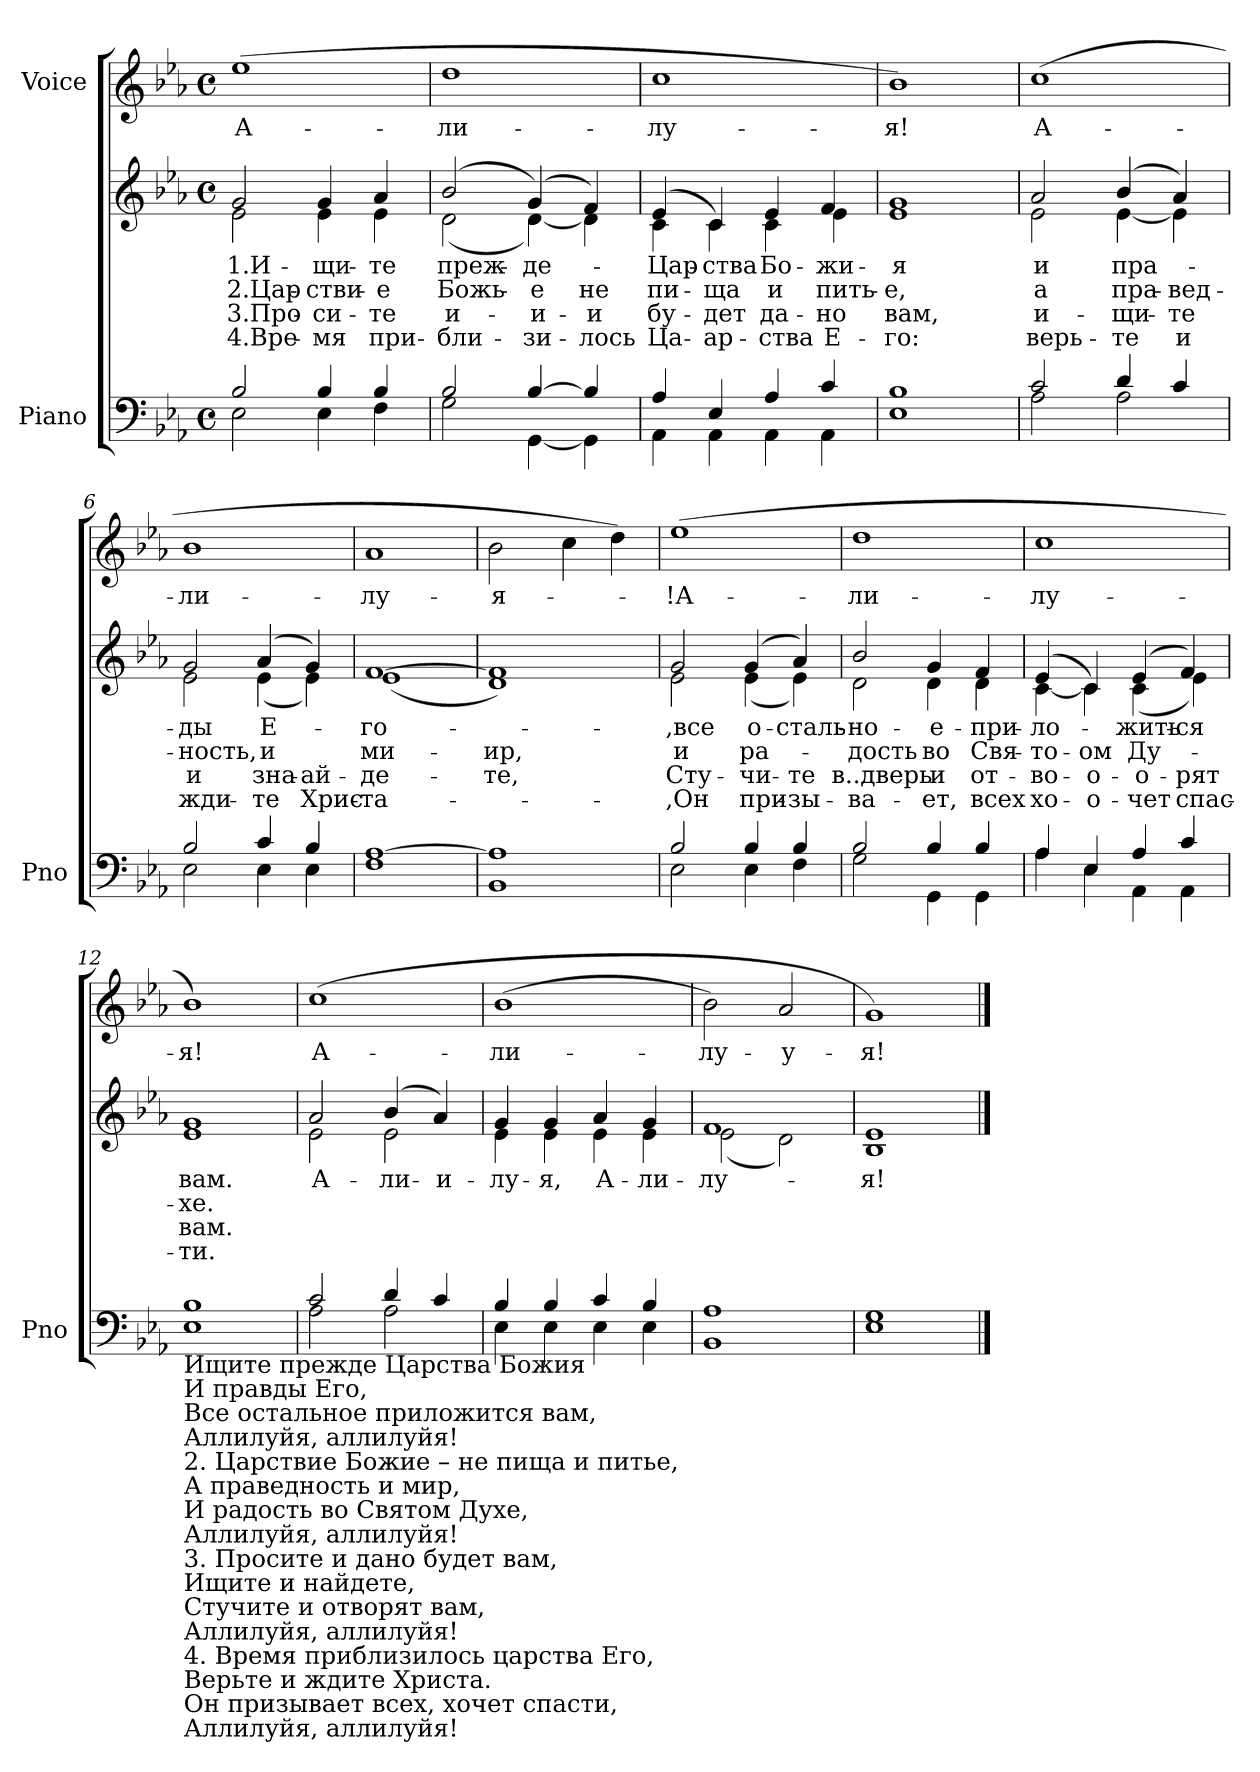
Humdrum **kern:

**kern	**kern	**text	**text	**text	**text	**kern	**text
*part2	*part2	*part2	*part2	*part2	*part2	*part1	*part1
*staff3	*staff2	*staff2	*staff2	*staff2	*staff2	*staff1	*staff1
*I"Piano	*	*	*	*	*	*I"Voice	*
*I'Pno	*	*	*	*	*	*	*
*clefF4	*clefG2	*	*	*	*	*clefG2	*
*k[b-e-a-]	*k[b-e-a-]	*	*	*	*	*k[b-e-a-]	*
*M4/4	*M4/4	*	*	*	*	*M4/4	*
*met(c)	*met(c)	*	*	*	*	*met(c)	*
*MM120	*MM120	*	*	*	*	*MM120	*
=1	=1	=1	=1	=1	=1	=1	=1
*^	*	*	*	*	*	*	*
!	!	!	!LO:LY:b	!LO:LY:b	!LO:LY:b	!LO:LY:b	!	!LO:LY:b
*	*	*^	*	*	*	*	*	*
2B-/	2E-\	2g/	2e-\	1.И-	2.Цар-	3.Про-	4.Вре-	(>1ee-	А-
!	!	!	!	!LO:LY:b	!LO:LY:b	!LO:LY:b	!LO:LY:b	!	!
4B-/	4E-\	4g/	4e-\	-щи-	-стви-	-си-	-мя	.	.
!	!	!	!	!LO:LY:b	!LO:LY:b	!LO:LY:b	!LO:LY:b	!	!
4B-/	4F\	4a-/	4e-\	-те	-е	-те	при-	.	.
=2	=2	=2	=2	=2	=2	=2	=2	=2	=2
!	!	!	!	!LO:LY:b	!LO:LY:b	!LO:LY:b	!LO:LY:b	!	!LO:LY:b
2B-/	2G\	(>2b-/	(<2d\	преж-	Божь-	и-	-бли-	1dd	-ли-
!	!	!	!	!LO:LY:b	!LO:LY:b	!LO:LY:b	!LO:LY:b	!	!
[4B-/	[4GG\	(>4g/)	[4d\)	-де-	-е	-и-	-зи-	.	.
!	!	!	!	!	!LO:LY:b	!LO:LY:b	!LO:LY:b	!	!
4B-/]	4GG\]	4f/)	4d\]	.	не	-и	-лось	.	.
=3	=3	=3	=3	=3	=3	=3	=3	=3	=3
!	!	!	!	!LO:LY:b	!LO:LY:b	!LO:LY:b	!LO:LY:b	!	!LO:LY:b
4A-/	4AA-\	(>4e-/	4c\	-Цар-	пи-	бу-	Ца-	1cc	-лу-
!	!	!	!	!LO:LY:b	!LO:LY:b	!LO:LY:b	!LO:LY:b	!	!
4E-/	4AA-\	4c/	4c\)	-ства	-ща	-дет	-ар-	.	.
!	!	!	!	!LO:LY:b	!LO:LY:b	!LO:LY:b	!LO:LY:b	!	!
4A-/	4AA-\	4e-/	4c\	Бо-	и	да-	-ства	.	.
!	!	!	!	!LO:LY:b	!LO:LY:b	!LO:LY:b	!LO:LY:b	!	!
4c/	4AA-\	4f/	4e-\	-жи-	пить-	-но	Е-	.	.
=4	=4	=4	=4	=4	=4	=4	=4	=4	=4
!	!	!	!	!LO:LY:b	!LO:LY:b	!LO:LY:b	!LO:LY:b	!	!LO:LY:b
1B-	1E-	1g	1e-	-я	-е,	вам,	-го:	1b-)	-я!
=5	=5	=5	=5	=5	=5	=5	=5	=5	=5
!	!	!	!	!LO:LY:b	!LO:LY:b	!LO:LY:b	!LO:LY:b	!	!LO:LY:b
2c/	2A-\	2a-/	2e-\	и	а	и-	верь-	(>1cc	А-
!	!	!	!	!LO:LY:b	!LO:LY:b	!LO:LY:b	!LO:LY:b	!	!
4d/	2A-\	(>4b-/	[4e-\	пра-	пра-	-щи-	-те	.	.
!	!	!	!	!	!LO:LY:b	!LO:LY:b	!LO:LY:b	!	!
4c/	.	4a-/)	4e-\]	.	-вед-	-те	и	.	.
!!LO:LB:g=z
=6	=6	=6	=6	=6	=6	=6	=6	=6	=6
!	!	!	!	!LO:LY:b	!LO:LY:b	!LO:LY:b	!LO:LY:b	!	!LO:LY:b
2B-/	2E-\	2g/	2e-\	-ды	-ность,	и	жди-	1b-	-ли-
!	!	!	!	!LO:LY:b	!LO:LY:b	!LO:LY:b	!LO:LY:b	!	!
4c/	4E-\	(>4a-/	(<4e-\	Е-	и	зна-	-те	.	.
!	!	!	!	!	!	!LO:LY:b	!LO:LY:b	!	!
4B-/	4E-\	4g/)	4e-\)	.	.	-ай-	Хрис-	.	.
=7	=7	=7	=7	=7	=7	=7	=7	=7	=7
!	!	!	!	!LO:LY:b	!LO:LY:b	!LO:LY:b	!LO:LY:b	!	!LO:LY:b
[1A-	1F	[1f	(<1e-	-го-	ми-	-де-	-та-	1a-	-лу-
=8	=8	=8	=8	=8	=8	=8	=8	=8	=8
!	!	!	!	!	!LO:LY:b	!LO:LY:b	!	!	!LO:LY:b
1A-]	1BB-	1f]	1d)	.	-ир,	-те,	.	2b-\	-я-
.	.	.	.	.	.	.	.	4cc\	.
.	.	.	.	.	.	.	.	4dd\)	.
=9	=9	=9	=9	=9	=9	=9	=9	=9	=9
!	!	!	!	!LO:LY:b	!LO:LY:b	!LO:LY:b	!LO:LY:b	!	!LO:LY:b
2B-/	2E-\	2g/	2e-\	-,все	и	Сту-	-,Он	(>1ee-	-!А-
!	!	!	!	!LO:LY:b	!LO:LY:b	!LO:LY:b	!LO:LY:b	!	!
4B-/	4E-\	(>4g/	(<4e-\	о-	ра-	-чи-	при-	.	.
!	!	!	!	!LO:LY:b	!	!LO:LY:b	!LO:LY:b	!	!
4B-/	4F\	4a-/)	4e-\)	-сталь-	.	-те	-зы-	.	.
=10	=10	=10	=10	=10	=10	=10	=10	=10	=10
!	!	!	!	!LO:LY:b	!LO:LY:b	!LO:LY:b	!LO:LY:b	!	!LO:LY:b
2B-/	2G\	2b-/	2d\	-но-	-дость	в..дверь	-ва-	1dd	-ли-
!	!	!	!	!LO:LY:b	!LO:LY:b	!LO:LY:b	!LO:LY:b	!	!
4B-/	4GG\	4g/	4d\	-е-	во	и	-ет,	.	.
!	!	!	!	!LO:LY:b	!LO:LY:b	!LO:LY:b	!LO:LY:b	!	!
4B-/	4GG\	4f/	4d\	при-	Свя-	от-	всех	.	.
=11	=11	=11	=11	=11	=11	=11	=11	=11	=11
!	!	!	!	!LO:LY:b	!LO:LY:b	!LO:LY:b	!LO:LY:b	!	!LO:LY:b
4A-/	4A-\	(>4e-/	[4c\	-ло-	-то-	-во-	хо-	1cc	-лу-
!	!	!	!	!	!LO:LY:b	!LO:LY:b	!LO:LY:b	!	!
4E-/	4E-\	4c/	4c\])	.	-ом	-о-	-о-	.	.
!	!	!	!	!LO:LY:b	!LO:LY:b	!LO:LY:b	!LO:LY:b	!	!
4A-/	4AA-\	(>4e-/	(<4c\	-жить-	Ду-	-о-	-чет	.	.
!	!	!	!	!LO:LY:b	!	!LO:LY:b	!LO:LY:b	!	!
4c/	4AA-\	4f/)	4e-\)	-ся	.	-рят	спас-	.	.
!!LO:PB:g=z
=12	=12	=12	=12	=12	=12	=12	=12	=12	=12
!LO:TX:b:t=Ищите прежде Царства Божия	!	!	!	!	!	!	!	!	!
!LO:TX:b:t=И правды Его,	!	!	!	!	!	!	!	!	!
!LO:TX:b:t=Все остальное приложится вам,	!	!	!	!	!	!	!	!	!
!LO:TX:b:t=Аллилуйя, аллилуйя!	!	!	!	!	!	!	!	!	!
!LO:TX:b:t=2. Царствие Божие – не пища и питье,	!	!	!	!	!	!	!	!	!
!LO:TX:b:t=А праведность и мир,	!	!	!	!	!	!	!	!	!
!LO:TX:b:t=И радость во Святом Духе,	!	!	!	!	!	!	!	!	!
!LO:TX:b:t=Аллилуйя, аллилуйя!	!	!	!	!	!	!	!	!	!
!LO:TX:b:t=3. Просите и дано будет вам,	!	!	!	!	!	!	!	!	!
!LO:TX:b:t=Ищите и найдете,	!	!	!	!	!	!	!	!	!
!LO:TX:b:t=Стучите и отворят вам,	!	!	!	!	!	!	!	!	!
!LO:TX:b:t=Аллилуйя, аллилуйя!	!	!	!	!	!	!	!	!	!
!LO:TX:b:t=4. Время приблизилось царства Его,	!	!	!	!	!	!	!	!	!
!LO:TX:b:t=Верьте и ждите Христа.	!	!	!	!	!	!	!	!	!
!LO:TX:b:t=Он призывает всех, хочет спасти,	!	!	!	!	!	!	!	!	!
!LO:TX:b:t=Аллилуйя, аллилуйя!	!	!	!	!	!	!	!	!	!
!	!	!	!	!LO:LY:b	!LO:LY:b	!LO:LY:b	!LO:LY:b	!	!LO:LY:b
1B-	1E-	1g	1e-	вам.	-хе.	вам.	-ти.	1b-)	-я!
=13	=13	=13	=13	=13	=13	=13	=13	=13	=13
!	!	!	!	!LO:LY:b	!	!	!	!	!LO:LY:b
2c/	2A-\	2a-/	2e-\	А-	.	.	.	(>1cc	А-
!	!	!	!	!LO:LY:b	!	!	!	!	!
4d/	2A-\	(>4b-/	2e-\	-ли-	.	.	.	.	.
!	!	!	!	!LO:LY:b	!	!	!	!	!
4c/	.	4a-/)	.	-и-	.	.	.	.	.
=14	=14	=14	=14	=14	=14	=14	=14	=14	=14
!	!	!	!	!LO:LY:b	!	!	!	!	!LO:LY:b
4B-/	4E-\	4g/	4e-\	-лу-	.	.	.	(>1b-	-ли-
!	!	!	!	!LO:LY:b	!	!	!	!	!
4B-/	4E-\	4g/	4e-\	-я,	.	.	.	.	.
!	!	!	!	!LO:LY:b	!	!	!	!	!
4c/	4E-\	4a-/	4e-\	А-	.	.	.	.	.
!	!	!	!	!LO:LY:b	!	!	!	!	!
4B-/	4E-\	4g/	4e-\	-ли-	.	.	.	.	.
=15	=15	=15	=15	=15	=15	=15	=15	=15	=15
!	!	!	!	!LO:LY:b	!	!	!	!	!LO:LY:b
1A-	1BB-	1f	(<2e-\	-лу-	.	.	.	2b-\)	-лу-
!	!	!	!	!	!	!	!	!	!LO:LY:b
.	.	.	2d\)	.	.	.	.	2a-/	-у-
=16	=16	=16	=16	=16	=16	=16	=16	=16	=16
!	!	!	!	!LO:LY:b	!	!	!	!	!LO:LY:b
1G	1E-	1e-	1B-	-я!	.	.	.	1g)	-я!
*v	*v	*	*	*	*	*	*	*	*
*	*v	*v	*	*	*	*	*	*
==	==	==	==	==	==	==	==
*-	*-	*-	*-	*-	*-	*-	*-
